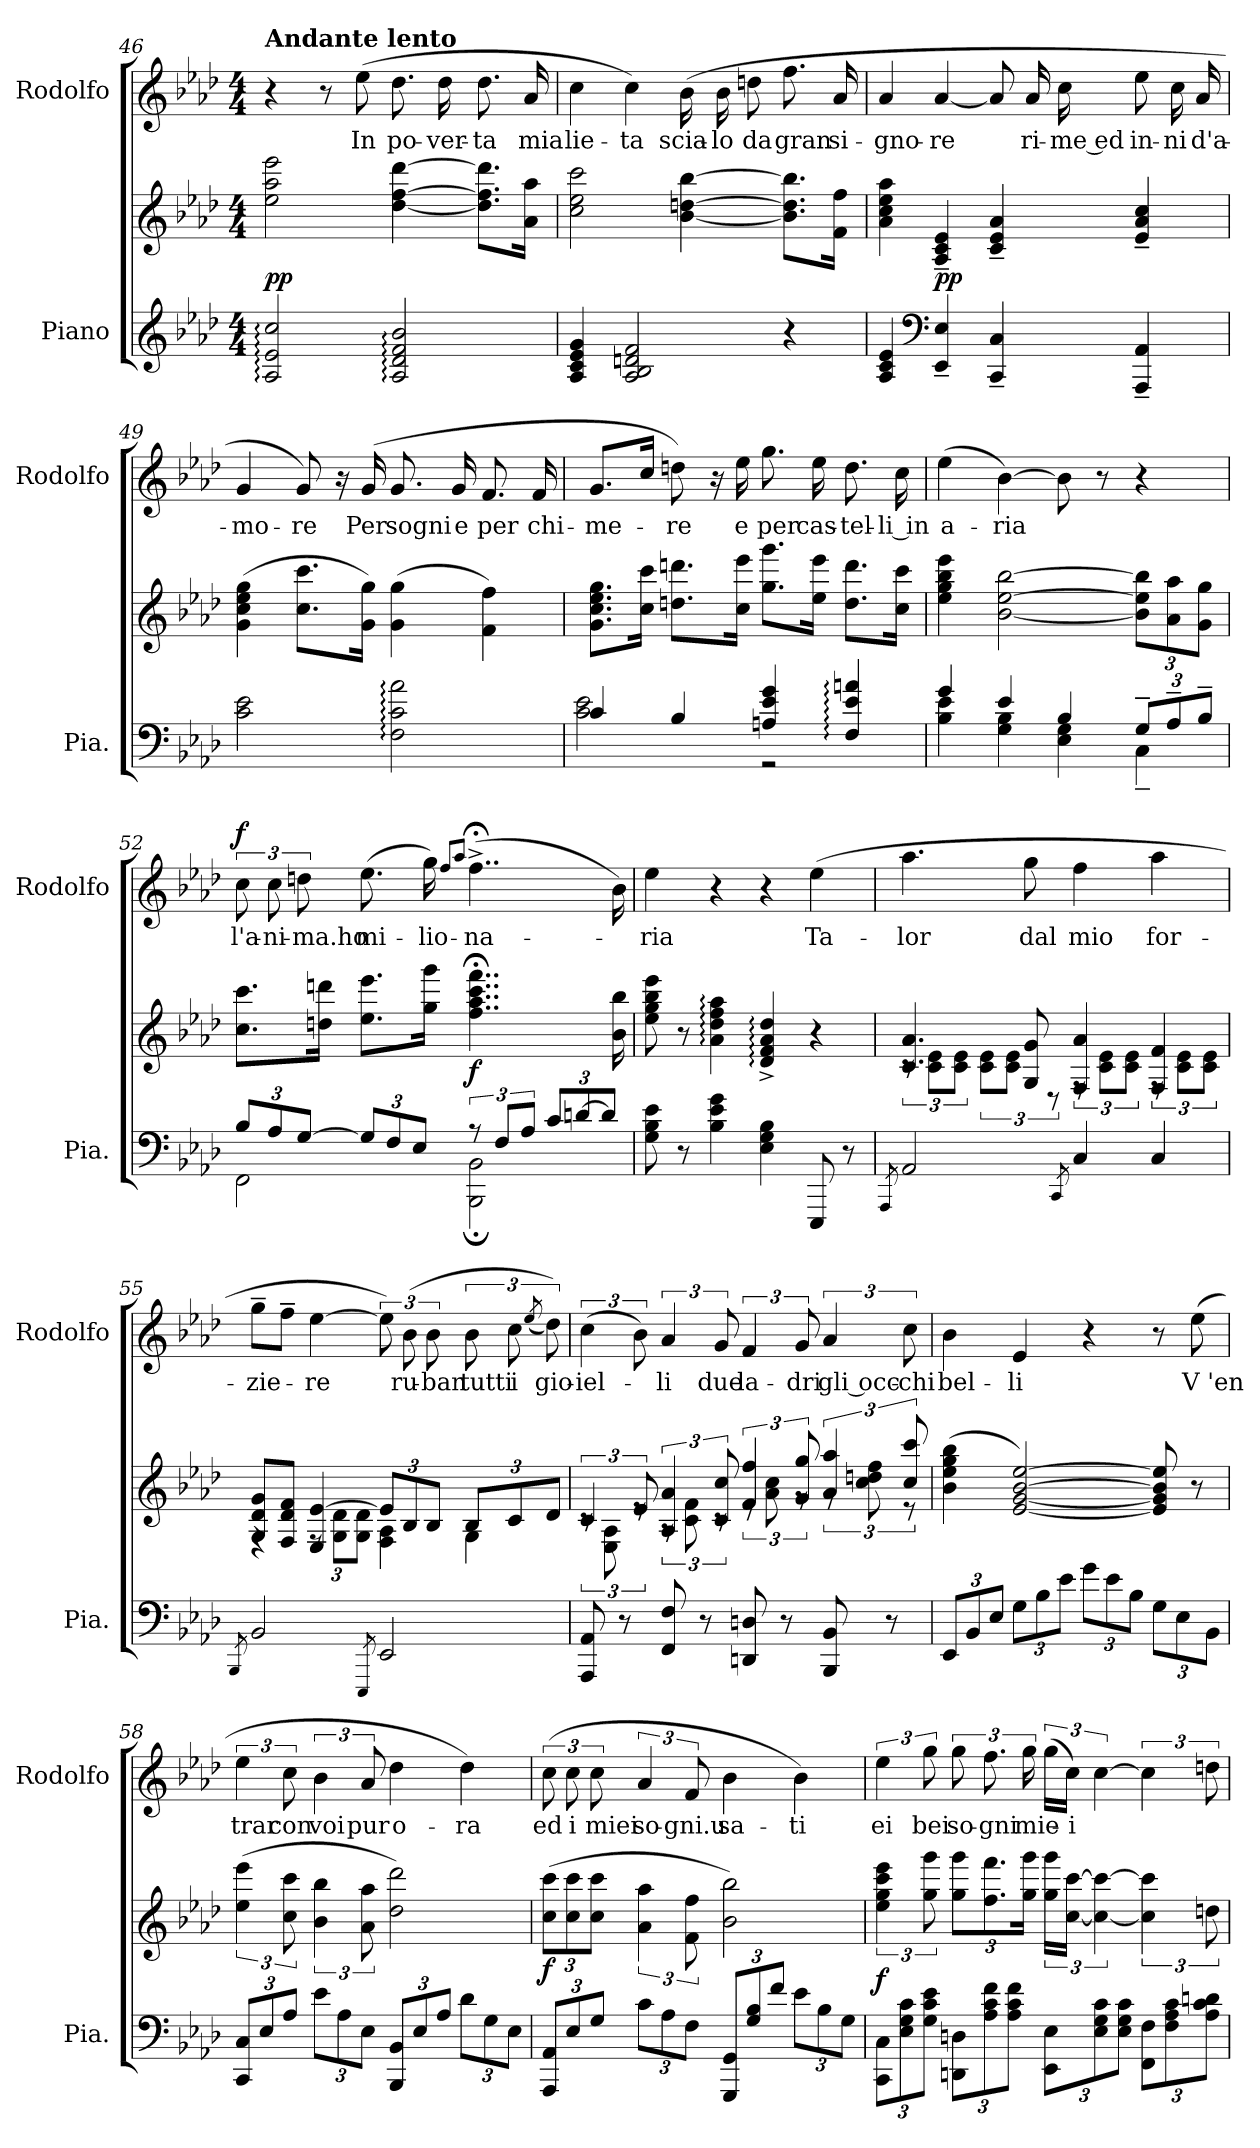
**kern	**kern	**dynam	**kern	**text	**dynam
*part2	*part2	*part2	*part1	*part1	*part1
*staff3	*staff2	*staff2/3	*staff1	*staff1	*staff1
*I"Piano	*	*	*I"Rodolfo	*	*
*I'Pia.	*	*	*I'Rodolfo	*	*
!!LO:PB:g=z
*clefG2	*clefG2	*	*clefG2	*	*
*k[b-e-a-d-]	*k[b-e-a-d-]	*	*k[b-e-a-d-]	*	*
*M4/4	*M4/4	*	*M4/4	*	*
=46	=46	=46	=46	=46	=46
!	!	!	!LO:TX:a:B:t=Andante lento	!	!
!	!	!LO:DY:a=2	!	!	!
2A-/: 2e-/: 2cc/:	2ee-\ 2aa-\ 2eee-\	pp	4r	.	.
.	.	.	8r	.	.
.	.	.	(8ee-\	In	.
2A-/: 2d-/: 2f/: 2b-/:	[4dd-\ [4ff\ [4ddd-\	.	8.dd-\	po-	.
.	.	.	16dd-\	-ver-	.
.	8.dd-\] 8.ff\] 8.ddd-\]L	.	8.dd-\	-ta	.
.	16a-\ 16aa-\Jk	.	16a-/	mia	.
=47	=47	=47	=47	=47	=47
4A-/ 4c/ 4e-/ 4g/	2cc\ 2ee-\ 2ccc\	.	4cc\	lie-	.
2A-/ 2B-/ 2dn/ 2f/	.	.	4cc\)	-ta	.
.	[4b-\ [4ddn\ [4bb-\	.	(16b-\	scia-	.
.	.	.	16b-\	-lo	.
.	.	.	8ddn\	da	.
4r	8.b-\] 8.dd\] 8.bb-\]L	.	8.ff\	gran	.
.	16f\ 16ff\Jk	.	16a-/	si-	.
!!LO:LB:g=z
=48	=48	=48	=48	=48	=48
4A-/ 4c/ 4e-/	4a-\ 4cc\ 4ee-\ 4aa-\	.	4a-/	-gno-	.
*clefF4	*	*	*	*	*
!	!	!LO:DY:a=2	!	!	!
4EE-/~ 4E-/~	4A-/~ 4c/~ 4e-/~	pp	[4a-/	-re	.
4CC/~ 4C/~	4c/~ 4e-/~ 4a-/~	.	8a-/]	.	.
.	.	.	16a-/	ri-	.
.	.	.	16cc\	-me ed	.
4AAA-/~ 4AA-/~	4e-/~ 4a-/~ 4cc/~	.	8ee-\	in-	.
.	.	.	16cc\	-ni	.
.	.	.	16a-/	d'a-	.
=49	=49	=49	=49	=49	=49
2c\ 2e-\	(4g\ 4cc\ 4ee-\ 4gg\	.	4g/	-mo-	.
.	8.cc\ 8.ccc\L	.	8g/)	-re	.
.	.	.	16r	.	.
.	16g\ 16gg\Jk)	.	(16g/	Per	.
2F\: 2c\: 2a-\:	(4g\ 4gg\	.	8.g/	sogni	.
.	.	.	16g/	e	.
.	4f\ 4ff\)	.	8.f/	per	.
.	.	.	16f/	chi-	.
!!LO:LB:g=z
=50	=50	=50	=50	=50	=50
*^	*	*	*	*	*
4c/	2c\ 2e-\	8.g\ 8.cc\ 8.ee-\ 8.gg\L	.	8.g/L	-me-	.
.	.	16cc\ 16ccc\Jk	.	16cc/Jk	.	.
4B-/	.	8.ddn\ 8.dddn\L	.	8ddn\)	-re	.
.	.	.	.	16r	.	.
.	.	16cc\ 16eee-\Jk	.	16ee-\	e	.
4An/ 4e-/ 4g/	2r	8.gg\ 8.ggg\L	.	8.gg\	per	.
.	.	16ee-\ 16eee-\Jk	.	16ee-\	cas-	.
4F/: 4e-/: 4an/:	.	8.dd\ 8.ddd\L	.	8.dd\	-tel-	.
.	.	16cc\ 16ccc\Jk	.	16cc\	-li in	.
=51	=51	=51	=51	=51	=51	=51
4g/	4B-\ 4e-\	4ee-\ 4gg\ 4bb-\ 4eee-\	.	(4ee-\	a-	.
*	*	*	*	*MM70	*	*
!	!	!	!LO:DY:a=2	!	!	!
4e-/	4G\ 4B-\	[2b-\ [2ee-\ [2bb-\	other-dynamics	[4b-\)	-ria	.
4B-/	4E-\ 4G\	.	.	8b-\]	.	.
.	.	.	.	8r	.	.
*Xbrackettup	*	*Xbrackettup	*	*	*	*
12G~/L	4C~\	12b-\] 12ee-\] 12bb-\]L	.	4r	.	.
12A-~/	.	12a-\ 12aa-\	.	.	.	.
12B-~/J	.	12g\ 12gg\J	.	.	.	.
!!LO:PB:g=z
=52	=52	=52	=52	=52	=52	=52
*	*	*	*	*MM65	*	*
!	!	!	!	!	!	!LO:DY:a
12B-:/L	2FF\	8.cc\ 8.ccc\L	.	12cc\	l'a-	f
12A-/	.	.	.	12cc\	-ni-	.
!	!	!	!	!	!	!LO:DY:a
[12G/J	.	.	.	12ddn\	-ma.ho	other-dynamics
.	.	16ddn\ 16dddn\Jk	.	.	.	.
12G/L]	.	8.ee-\ 8.eee-\L	.	(8.ee-\	mi-	.
12F/	.	.	.	.	.	.
12E-/J	.	.	.	.	.	.
.	.	16gg\ 16ggg\Jk	.	16gg\)	-lio-	.
.	.	.	.	8qff/L	.	.
.	.	.	.	8qaa-/J	.	.
*brackettup	*	*	*	*	*	*
!	!	!	!LO:DY:b	!	!	!
12r	2BBB-\; 2BB-\;	4..ff\;< 4..aa-\;< 4..ccc\;< 4..fff\;<	f	(4..ff;<^\	-na-	.
12F/L	.	.	.	.	.	.
12A-/J	.	.	.	.	.	.
*Xbrackettup	*	*	*	*	*	*
12c/L	.	.	.	.	.	.
[12dn/	.	.	.	.	.	.
12d/J]	.	.	.	.	.	.
.	.	16b-\ 16bb-\	.	16b-\)	.	.
*v	*v	*	*	*	*	*
=53	=53	=53	=53	=53	=53
8G\ 8B-\ 8e-\	8ee-\ 8gg\ 8bb-\ 8eee-\	.	4ee-\	-ria	.
8r	8r	.	.	.	.
!	!	!	!	!	!LO:DY:a
4B-\ 4e-\ 4g\	4a-\: 4dd-\: 4ff\: 4aa-\:	.	4r	.	other-dynamics
*	*	*	*MM61	*	*
4E-\ 4G\ 4B-\	4d-/:^ 4f/:^ 4a-/:^ 4dd-/:^	.	4r	.	.
!	!	!LO:DY:b	!	!	!LO:DY:a
8EEE-/	4r	other-dynamics	(4ee-\	Ta-	other-dynamics
8r	.	.	.	.	.
!!LO:LB:g=z
=54	=54	=54	=54	=54	=54
8qAAA-/	.	.	.	.	.
*	*^	*	*	*	*
*	*	*brackettup	*	*	*	*
2AA-/	4.c/ 4.a-/	12rc	.	4.aa-\	-lor	.
.	.	12c\ 12e-\L	.	.	.	.
!	!	!	!LO:DY:a	!	!	!
.	.	12c\ 12e-\J	other-dynamics	.	.	.
.	.	12c\ 12e-\L	.	.	.	.
.	.	12c\ 12e-\J	.	.	.	.
.	8G/ 8g/	.	.	8gg\	dal	.
.	.	12r	.	.	.	.
8qCC/	.	.	.	.	.	.
4C/	4F/ 4a-/	12rF	.	4ff\	mio	.
.	.	12c\ 12e-\L	.	.	.	.
.	.	12c\ 12e-\J	.	.	.	.
4C/	4F/ 4f/	12rF	.	4aa-\	for-	.
.	.	12c\ 12e-\L	.	.	.	.
.	.	12c\ 12e-\J	.	.	.	.
=55	=55	=55	=55	=55	=55	=55
8qBBB-/	.	.	.	.	.	.
2BB-/	8G/ 8d-/ 8g/L	4rF	.	8gg~\L	-zie-	.
.	8F/ 8d-/ 8f/J	.	.	8ff~\J	.	.
.	4E-/ [4e-/	12rF	.	[4ee-\	-re	.
.	.	12G\ 12d-\L	.	.	.	.
.	.	12G\ 12d-\J	.	.	.	.
8qEEE-/	.	.	.	.	.	.
*	*Xbrackettup	*	*	*	*	*
2EE-/	12e-/L]	4F\ 4A-\	.	12ee-\])	.	.
.	12B-/	.	.	(12b-\	ru-	.
.	12B-/J	.	.	12b-\	-ban	.
.	12B-/L	4G\	.	12b-\	tutti	.
.	12c/	.	.	12cc\	i	.
.	.	.	.	(8qee-/	.	.
.	12d-/J	.	.	12dd-\))	gio-	.
!!LO:LB:g=z
=56	=56	=56	=56	=56	=56	=56
*	*brackettup	*	*	*	*	*
8AAA-/ 8AA-/	6c/	12rc	.	(6cc\	-iel-	.
.	.	12E-\ 12A-\	.	.	.	.
8r	.	.	.	.	.	.
.	12e-/	12re	.	12b-\)	.	.
8FF/ 8F/	6A-/ 6a-/	12rA	.	6a-/	-li	.
.	.	12c\ 12f\	.	.	.	.
8r	.	.	.	.	.	.
.	12c/ 12cc/	12rc	.	12g/	due	.
8DDn/ 8Dn/	6f/ 6ff/	12re	.	6f/	la-	.
.	.	12a-\ 12cc\	.	.	.	.
8r	.	.	.	.	.	.
.	12g/ 12gg/	12rg	.	12g/	-dri	.
8BBB-/ 8BB-/	6a-/ 6aa-/	12rg	.	6a-/	gli occ-	.
.	.	12cc\ 12ddn\ 12ff\	.	.	.	.
8r	.	.	.	.	.	.
.	12cc/ 12ccc/	12r	.	12cc\	-chi	.
*	*v	*v	*	*	*	*
=57	=57	=57	=57	=57	=57
12EE-/L	(4b-\ 4ee-\ 4gg\ 4bb-\	.	4b-\	bel-	.
12BB-/	.	.	.	.	.
12E-/J	.	.	.	.	.
12G\L	[2e-/ [2g/ [2b-/ [2ee-/)	.	4e-/	-li	.
12B-\	.	.	.	.	.
12e-\J	.	.	.	.	.
*	*	*	*MM70	*	*
12g\L	.	.	4r	.	.
12e-\	.	.	.	.	.
12B-\J	.	.	.	.	.
12G\L	8e-/] 8g/] 8b-/] 8ee-/]	.	8r	.	.
12E-\	.	.	.	.	.
.	8r	.	(8ee-\	V 'en	.
12BB-\J	.	.	.	.	.
!!LO:PB:g=z
=58	=58	=58	=58	=58	=58
!	!	!LO:DY:a=2	!	!	!
!	!	!LO:DY:n=1:a=2	!	!	!
12CC/ 12C/L	(6ee-\ 6eee-\	p other-dynamics	6ee-\	trar	.
12E-/	.	.	.	.	.
12A-/J	12cc\ 12ccc\	.	12cc\	con	.
12e-\L	6b-\ 6bb-\	.	6b-\	voi	.
12A-\	.	.	.	.	.
12E-\J	12a-\ 12aa-\	.	12a-/	pur	.
12BBB-/ 12BB-/L	2dd-\ 2ddd-\)	.	4dd-\	o-	.
12E-/	.	.	.	.	.
12A-/J	.	.	.	.	.
12d-\L	.	.	4dd-\)	-ra	.
12G\	.	.	.	.	.
12E-\J	.	.	.	.	.
=59	=59	=59	=59	=59	=59
*	*Xbrackettup	*	*	*	*
!	!	!LO:DY:b	!	!	!
12AAA-/ 12AA-/L	(12cc\ 12ccc\L	f	(12cc\	-ed	.
12E-/	12cc\ 12ccc\	.	12cc\	i	.
12G/J	12cc\ 12ccc\J	.	12cc\	miei	.
*	*brackettup	*	*	*	*
12c\L	6a-\ 6aa-\	.	6a-/	so-	.
12A-\	.	.	.	.	.
12F\J	12f\ 12ff\	.	12f/	-gni.u	.
12GGG/ 12GG/L	2b-\ 2bb-\)	.	4b-\	sa-	.
12G/ 12B-/	.	.	.	.	.
12f/J	.	.	.	.	.
12e-\L	.	.	4b-\)	-ti	.
12B-\	.	.	.	.	.
12G\J	.	.	.	.	.
!!LO:LB:g=z
=60	=60	=60	=60	=60	=60
*	*	*	*MM55	*	*
!	!	!LO:DY:a=2	!	!	!
12CC\ 12C\L	6ee-\ 6gg\ 6ccc\ 6eee-\	f	6ee-\	ei	.
12E-\ 12G\ 12c\	.	.	.	.	.
!	!	!	!	!	!LO:DY:a
12G\ 12c\ 12e-\J	12gg\ 12ggg\	.	12gg\	bei	other-dynamics
*	*Xbrackettup	*	*	*	*
12DDn\ 12Dn\L	12gg\ 12ggg\L	.	12gg\	so-	.
12A-\ 12c\ 12f\	12.ff\ 12.fff\	.	12.ff\	-gni	.
12A-\ 12c\ 12f\J	.	.	.	.	.
.	24gg\ 24ggg\Jk	.	24gg\	mie-	.
*	*brackettup	*	*	*	*
12EE-\ 12E-\L	24gg\ 24ggg\LL	.	(24gg\LL	.	.
.	[24cc\ [24ccc\JJ	.	24cc\JJ)	-i	.
12E-\ 12G\ 12c\	6cc\_ 6ccc\_	.	[6cc\	.	.
12E-\ 12G\ 12c\J	.	.	.	.	.
12FF\ 12F\L	6cc\] 6ccc\]	.	6cc\]	.	.
12F\ 12A-\ 12c\	.	.	.	.	.
12A-\ 12c\ 12dn\J	12ddn\	.	12ddn\	.	.
=	=	=	=	=	=
*-	*-	*-	*-	*-	*-
